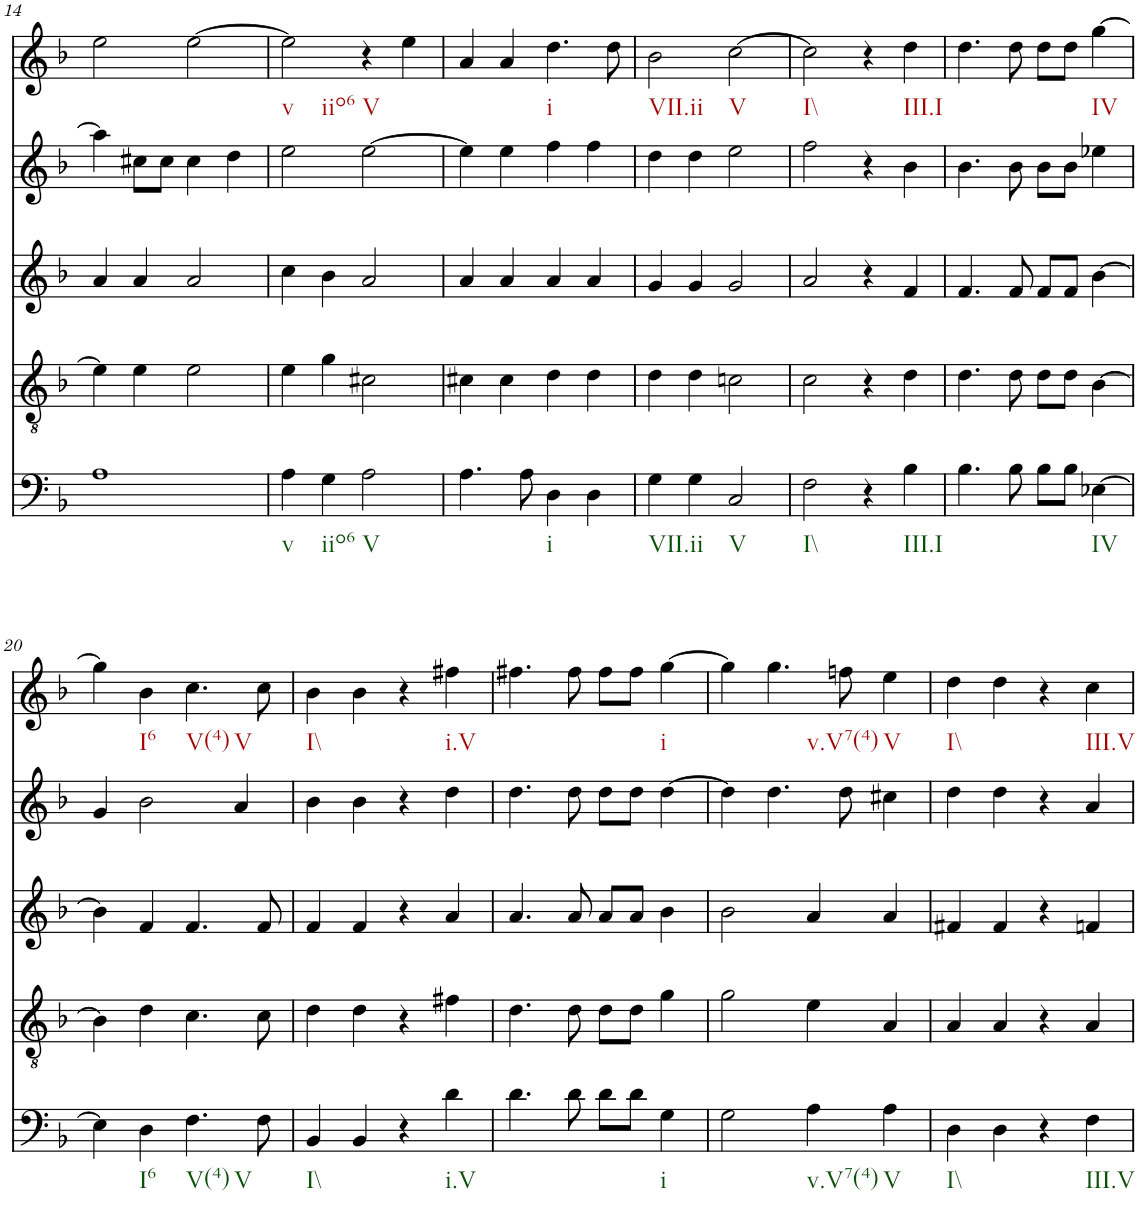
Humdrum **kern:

**kern	**kern	**kern	**kern	**kern
*part5	*part4	*part3	*part2	*part1
*staff5	*staff4	*staff3	*staff2	*staff1
*I"vox	*I"vox	*I"vox	*I"vox	*I"vox
!!LO:PB:g=z
*clefF4	*clefGv2	*clefG2	*clefG2	*clefG2
*k[b-]	*k[b-]	*k[b-]	*k[b-]	*k[b-]
*M4/4	*M4/4	*M4/4	*M4/4	*M4/4
=14	=14	=14	=14	=14
1A	4e\]	4a/	4aa\]	2ee\
.	4e\	4a/	8cc#X\L	.
.	.	.	8cc#\J	.
.	2e\	2a/	4cc#\	[2ee\
.	.	.	4dd\	.
=15	=15	=15	=15	=15
4A\	4e\	4cc\	2ee\	2ee\]
4G\	4g\	4b-\	.	.
2A\	2c#X\	2a/	[2ee\	4r
.	.	.	.	4ee\
=16	=16	=16	=16	=16
4.A\	4c#X\	4a/	4ee\]	4a/
.	4c#\	4a/	4ee\	4a/
8A\	.	.	.	.
4D\	4d\	4a/	4ff\	4.dd\
4D\	4d\	4a/	4ff\	.
.	.	.	.	8dd\
=17	=17	=17	=17	=17
4G\	4d\	4g/	4dd\	2b-\
4G\	4d\	4g/	4dd\	.
2C/	2cn\	2g/	2ee\	[2cc\
=18	=18	=18	=18	=18
2F\	2c\	2a/	2ff\	2cc\]
4r	4r	4r	4r	4r
4B-\	4d\	4f/	4b-\	4dd\
=19	=19	=19	=19	=19
4.B-\	4.d\	4.f/	4.b-\	4.dd\
8B-\	8d\	8f/	8b-\	8dd\
8B-\L	8d\L	8f/L	8b-\L	8dd\L
8B-\J	8d\J	8f/J	8b-\J	8dd\J
[4E-X\	[4B-\	[4b-\	4ee-X\	[4gg\
!!LO:LB:g=z
=20	=20	=20	=20	=20
4E-\]	4B-\]	4b-\]	4g/	4gg\]
4D\	4d\	4f/	2b-\	4b-\
4.F\	4.c\	4.f/	.	4.cc\
.	.	.	4a/	.
8F\	8c\	8f/	.	8cc\
=21	=21	=21	=21	=21
4BB-/	4d\	4f/	4b-\	4b-\
4BB-/	4d\	4f/	4b-\	4b-\
4r	4r	4r	4r	4r
4d\	4f#X\	4a/	4dd\	4ff#X\
=22	=22	=22	=22	=22
4.d\	4.d\	4.a/	4.dd\	4.ff#X\
8d\	8d\	8a/	8dd\	8ff#\
8d\L	8d\L	8a/L	8dd\L	8ff#\L
8d\J	8d\J	8a/J	8dd\J	8ff#\J
4G\	4g\	4b-\	[4dd\	[4gg\
=23	=23	=23	=23	=23
2G\	2g\	2b-\	4dd\]	4gg\]
.	.	.	4.dd\	4.gg\
4A\	4e\	4a/	.	.
.	.	.	8dd\	8ffn\
4A\	4A/	4a/	4cc#X\	4ee\
=24	=24	=24	=24	=24
4D\	4A/	4f#X/	4dd\	4dd\
4D\	4A/	4f#/	4dd\	4dd\
4r	4r	4r	4r	4r
4F\	4A/	4fn/	4a/	4cc\
=	=	=	=	=
*-	*-	*-	*-	*-
